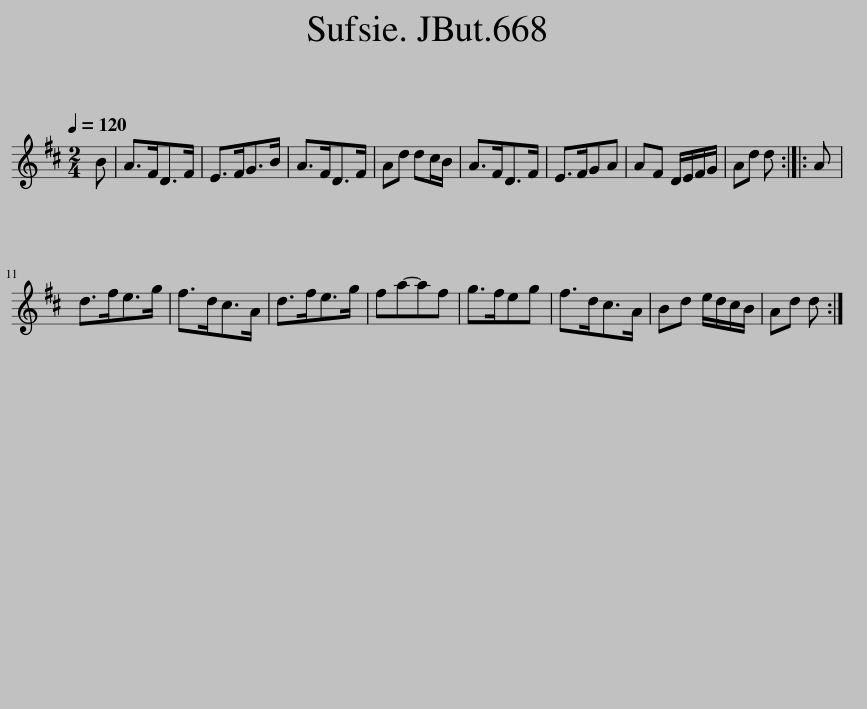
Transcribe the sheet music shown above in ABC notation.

X:1
L:1/8
Q:1/4=120
M:2/4
I:linebreak $
K:D
V:1 treble
V:1
 B | A>FD>F | E>FG>B | A>FD>F | Ad dc/B/ | %5
 A>FD>F | E>FGA | AF D/E/F/G/ | Ad d :: A |$ %10
 d>fe>g | f>dc>A | d>fe>g | fa-af | g>feg | %15
 f>dc>A | Bd e/d/c/B/ | Ad d :| %18
